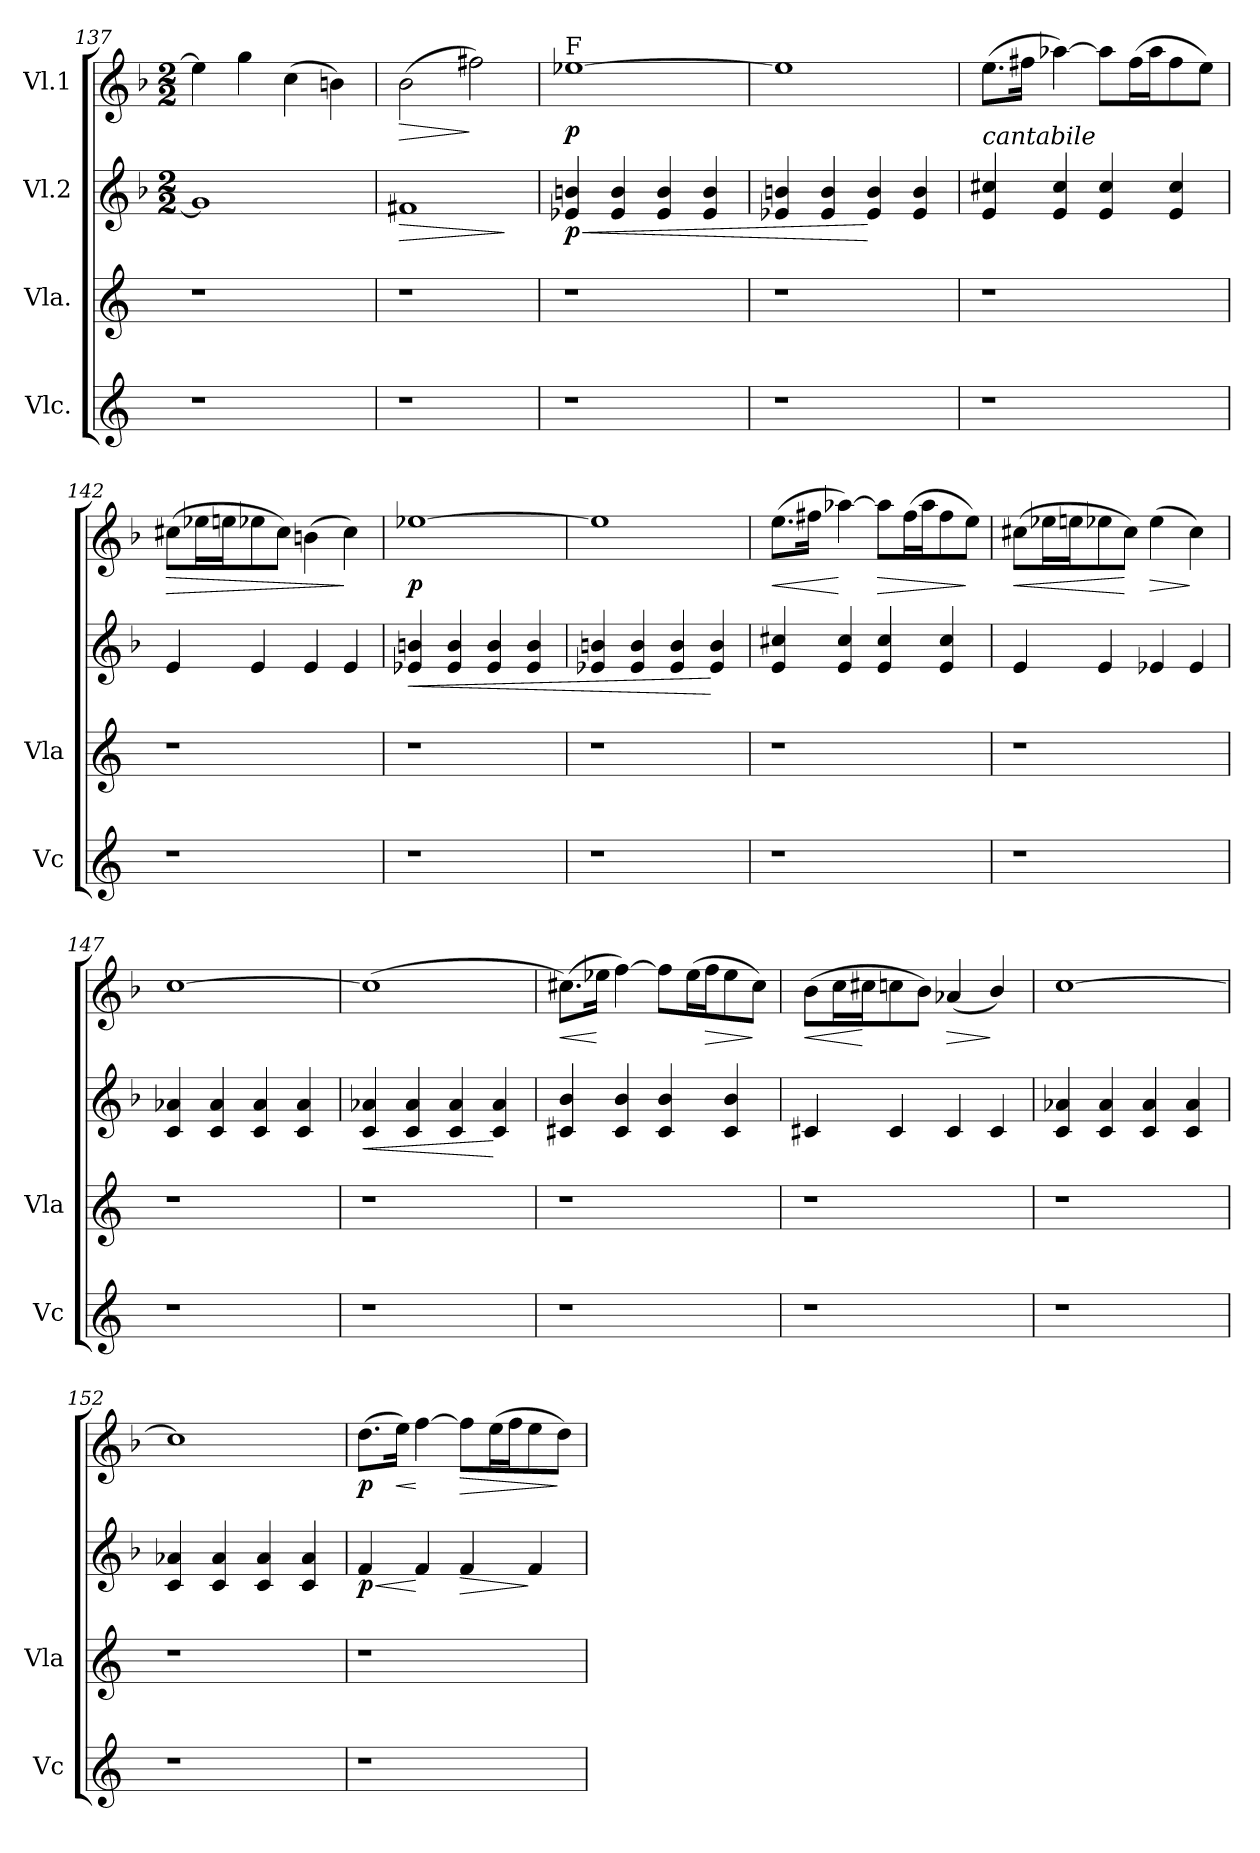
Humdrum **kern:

**kern	**kern	**kern	**dynam	**kern	**dynam
*part4	*part3	*part2	*part2	*part1	*part1
*staff4	*staff3	*staff2	*staff2	*staff1	*staff1
*I"Vlc.	*I"Vla.	*I"Vl.2	*	*I"Vl.1	*
*I'Vc	*I'Vla	*	*	*	*
*clefG2	*clefG2	*clefG2	*	*clefG2	*
*k[]	*k[]	*k[b-]	*	*k[b-]	*
*	*	*M2/2	*	*M2/2	*
=137	=137	=137	=137	=137	=137
1r	1r	1g]	.	4ee\]	.
.	.	.	.	4gg\	.
.	.	.	.	(4cc\	.
.	.	.	.	4bn\)	.
!!LO:LB:g=z
=138	=138	=138	=138	=138	=138
!	!	!	!LO:HP:b	!	!LO:HP:b
1r	1r	1f#X	>	(2b-\	>
.	.	.	.	2ff#X\)	]
.	.	.	]	.	.
=139	=139	=139	=139	=139	=139
!	!	!	!	!LO:TX:a:t=F	!
!	!	!	!LO:HP:b	!	!
!	!	!	!LO:DY:n=1:b	!	!LO:DY:b
1r	1r	4e-X/ 4bn/	< p	[1ee-X	p
.	.	4e-/ 4b/	.	.	.
.	.	4e-/ 4b/	.	.	.
.	.	4e-/ 4b/	.	.	.
=140	=140	=140	=140	=140	=140
1r	1r	4e-X/ 4bn/	.	1ee-]	.
.	.	4e-/ 4b/	.	.	.
.	.	4e-/ 4b/	[	.	.
.	.	4e-/ 4b/	.	.	.
=141	=141	=141	=141	=141	=141
!	!	!LO:TX:a:i:t=cantabile	!	!	!
1r	1r	4e/ 4cc#X/	.	(8.ee\L	.
.	.	.	.	16ff#X\Jk	.
.	.	4e/ 4cc#/	.	[4aa-X\)	.
.	.	4e/ 4cc#/	.	8aa-\L]	.
.	.	.	.	(16ff#\L	.
.	.	.	.	16aa-\J	.
.	.	4e/ 4cc#/	.	8ff#\	.
.	.	.	.	8ee\J)	.
=142	=142	=142	=142	=142	=142
!	!	!	!	!	!LO:HP:b
1r	1r	4e/	.	(8cc#X\L	>
.	.	.	.	16ee-X\L	.
.	.	.	.	16een\J	.
.	.	4e/	.	8ee-X\	.
.	.	.	.	8cc#\J)	.
.	.	4e/	.	(4bn\	.
.	.	4e/	.	4cc#\)	]
!!LO:LB:g=z
=143	=143	=143	=143	=143	=143
!	!	!	!LO:HP:b	!	!LO:DY:b
1r	1r	4e-X/ 4bn/	<	[1ee-X	p
.	.	4e-/ 4b/	.	.	.
.	.	4e-/ 4b/	.	.	.
.	.	4e-/ 4b/	.	.	.
=144	=144	=144	=144	=144	=144
1r	1r	4e-X/ 4bn/	.	1ee-]	.
.	.	4e-/ 4b/	.	.	.
.	.	4e-/ 4b/	.	.	.
.	.	4e-/ 4b/	[	.	.
=145	=145	=145	=145	=145	=145
!	!	!	!	!	!LO:HP:b
1r	1r	4e/ 4cc#X/	.	(8.ee\L	<
.	.	.	.	16ff#X\Jk	.
.	.	4e/ 4cc#/	.	[4aa-X\)	[
!	!	!	!	!	!LO:HP:b
.	.	4e/ 4cc#/	.	8aa-\L]	>
.	.	.	.	(16ff#\L	.
.	.	.	.	16aa-\J	.
.	.	4e/ 4cc#/	.	8ff#\	.
.	.	.	.	8ee\J)	]
=146	=146	=146	=146	=146	=146
!	!	!	!	!	!LO:HP:b
1r	1r	4e/	.	(8cc#X\L	<
.	.	.	.	16ee-X\L	.
.	.	.	.	16een\J	.
.	.	4e/	.	8ee-X\	.
.	.	.	.	8cc#\J)	[
!	!	!	!	!	!LO:HP:b
.	.	4e-X/	.	(4ee-\	>
.	.	4e-/	.	4cc#\)	]
=147	=147	=147	=147	=147	=147
1r	1r	4c/ 4a-X/	.	[1cc	.
.	.	4c/ 4a-/	.	.	.
.	.	4c/ 4a-/	.	.	.
.	.	4c/ 4a-/	.	.	.
!!LO:LB:g=z
=148	=148	=148	=148	=148	=148
!	!	!	!LO:HP:b	!	!
1r	1r	4c/ 4a-X/	<	(1cc]	.
.	.	4c/ 4a-/	.	.	.
.	.	4c/ 4a-/	.	.	.
.	.	4c/ 4a-/	[	.	.
=149	=149	=149	=149	=149	=149
!	!	!	!	!	!LO:HP:b
1r	1r	4c#X/ 4b-/	.	(8.cc#X\L)	<
.	.	.	.	16ee-X\Jk	[
.	.	4c#/ 4b-/	.	[4ff\)	.
.	.	4c#/ 4b-/	.	8ff\L]	.
.	.	.	.	(16ee-\L	.
!	!	!	!	!	!LO:HP:b
.	.	.	.	16ff\J	>
.	.	4c#/ 4b-/	.	8ee-\	.
.	.	.	.	8cc#\J)	]
=150	=150	=150	=150	=150	=150
!	!	!	!	!	!LO:HP:b
1r	1r	4c#X/	.	(8b-\L	<
.	.	.	.	16cc\L	.
.	.	.	.	16cc#X\J	[
.	.	4c#/	.	8ccn\	.
.	.	.	.	8b-\J)	.
!	!	!	!	!	!LO:HP:b
.	.	4c#/	.	(4a-X/	>
.	.	4c#/	.	4b-/)	]
=151	=151	=151	=151	=151	=151
1r	1r	4c/ 4a-X/	.	[1cc	.
.	.	4c/ 4a-/	.	.	.
.	.	4c/ 4a-/	.	.	.
.	.	4c/ 4a-/	.	.	.
=152	=152	=152	=152	=152	=152
1r	1r	4c/ 4a-X/	.	1cc]	.
.	.	4c/ 4a-/	.	.	.
.	.	4c/ 4a-/	.	.	.
.	.	4c/ 4a-/	.	.	.
!!LO:PB:g=z
=153	=153	=153	=153	=153	=153
!	!	!	!LO:HP:b	!	!
!	!	!	!LO:DY:n=1:b	!	!LO:DY:b
1r	1r	4f/	< p	(8.dd\L	p
!	!	!	!	!	!LO:HP:b
.	.	.	.	16ee\Jk)	<
.	.	4f/	[	[4ff\	[
!	!	!	!LO:HP:b	!	!LO:HP:b
.	.	4f/	>	8ff\L]	>
.	.	.	.	(16ee\L	.
.	.	.	.	16ff\J	.
.	.	4f/	]	8ee\	.
.	.	.	.	8dd\J)	]
=	=	=	=	=	=
*-	*-	*-	*-	*-	*-
